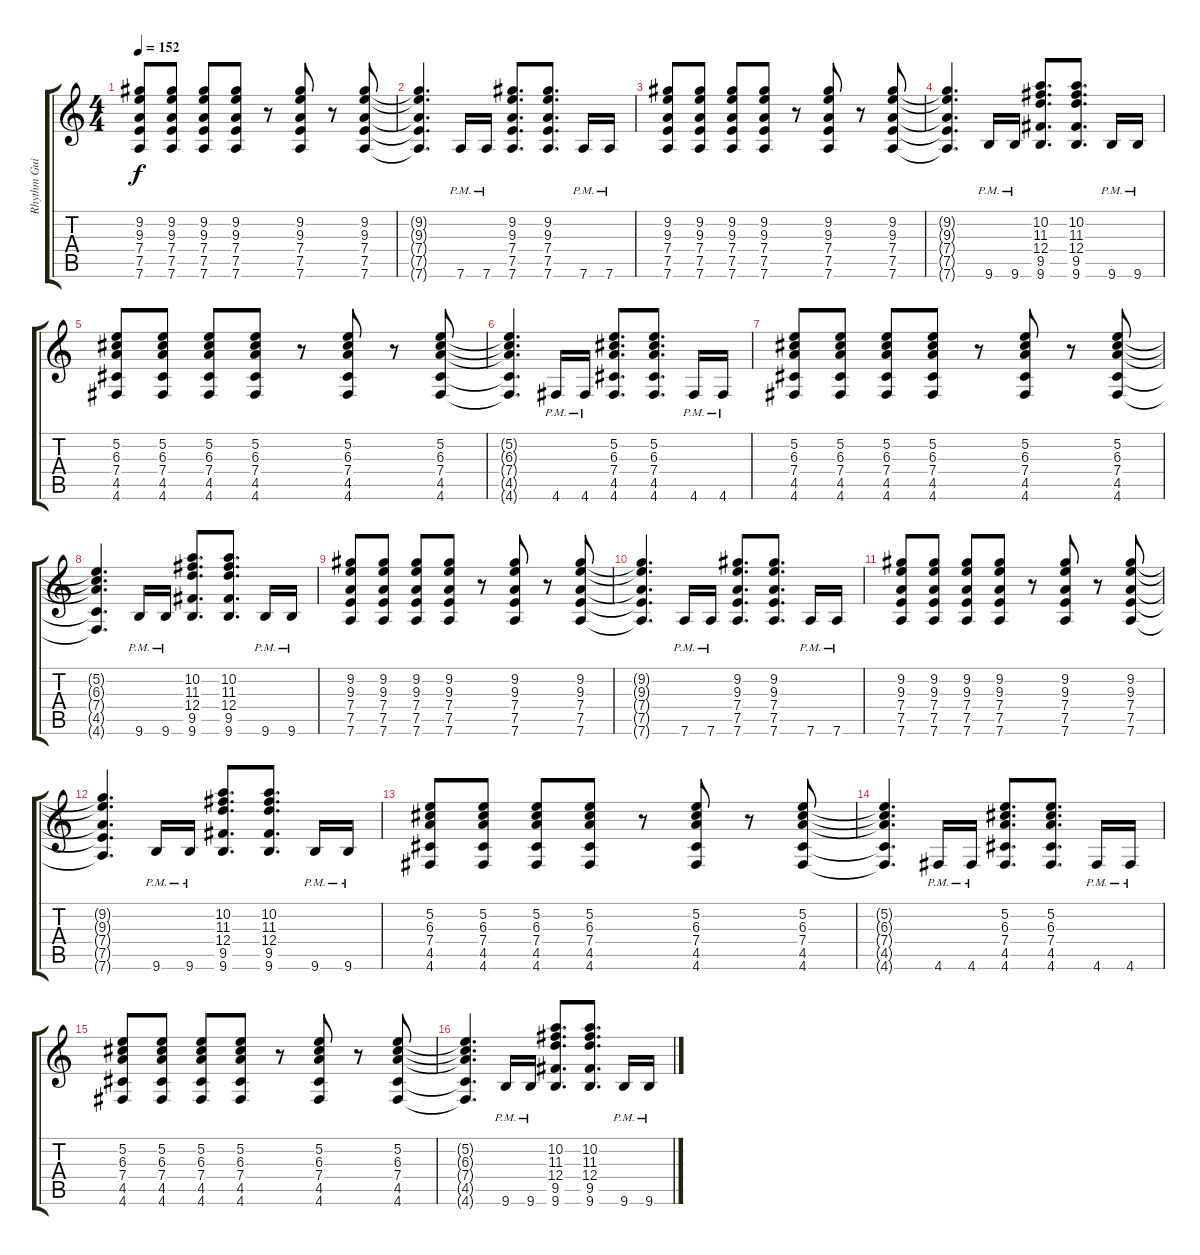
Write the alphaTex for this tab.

\track ("Rhythm Guitar 2" "Rhythm Gui") {instrument distortionguitar}
\staff {score tabs}
\tuning (E4 B3 G3 D3 A2 D2) {hide}
\ts (4 4)
\tempo 152
\clef g2
\ks c
(9.2 9.3 7.4 7.5 7.6).8{dy f} (9.2 9.3 7.4 7.5 7.6).8 (9.2 9.3 7.4 7.5 7.6).8 (9.2 9.3 7.4 7.5 7.6).8 r.8 (9.2 9.3 7.4 7.5 7.6).8 r.8 (9.2 9.3 7.4 7.5 7.6).8 |
(9.2{t} 9.3{t} 7.4{t} 7.5{t} 7.6{t}).4{d} 7.6{pm}.16 7.6{pm}.16 (9.2 9.3 7.4 7.5 7.6).8{d} (9.2 9.3 7.4 7.5 7.6).8{d} 7.6{pm}.16 7.6{pm}.16 |
(9.2 9.3 7.4 7.5 7.6).8 (9.2 9.3 7.4 7.5 7.6).8 (9.2 9.3 7.4 7.5 7.6).8 (9.2 9.3 7.4 7.5 7.6).8 r.8 (9.2 9.3 7.4 7.5 7.6).8 r.8 (9.2 9.3 7.4 7.5 7.6).8 |
(9.2{t} 9.3{t} 7.4{t} 7.5{t} 7.6{t}).4{d} 9.6{pm}.16 9.6{pm}.16 (10.2 11.3 12.4 9.5 9.6).8{d} (10.2 11.3 12.4 9.5 9.6).8{d} 9.6{pm}.16 9.6{pm}.16 |
(5.2 6.3 7.4 4.5 4.6).8 (5.2 6.3 7.4 4.5 4.6).8 (5.2 6.3 7.4 4.5 4.6).8 (5.2 6.3 7.4 4.5 4.6).8 r.8 (5.2 6.3 7.4 4.5 4.6).8 r.8 (5.2 6.3 7.4 4.5 4.6).8 |
(5.2{t} 6.3{t} 7.4{t} 4.5{t} 4.6{t}).4{d} 4.6{pm}.16 4.6{pm}.16 (5.2 6.3 7.4 4.5 4.6).8{d} (5.2 6.3 7.4 4.5 4.6).8{d} 4.6{pm}.16 4.6{pm}.16 |
(5.2 6.3 7.4 4.5 4.6).8 (5.2 6.3 7.4 4.5 4.6).8 (5.2 6.3 7.4 4.5 4.6).8 (5.2 6.3 7.4 4.5 4.6).8 r.8 (5.2 6.3 7.4 4.5 4.6).8 r.8 (5.2 6.3 7.4 4.5 4.6).8 |
(5.2{t} 6.3{t} 7.4{t} 4.5{t} 4.6{t}).4{d} 9.6{pm}.16 9.6{pm}.16 (10.2 11.3 12.4 9.5 9.6).8{d} (10.2 11.3 12.4 9.5 9.6).8{d} 9.6{pm}.16 9.6{pm}.16 |
(9.2 9.3 7.4 7.5 7.6).8 (9.2 9.3 7.4 7.5 7.6).8 (9.2 9.3 7.4 7.5 7.6).8 (9.2 9.3 7.4 7.5 7.6).8 r.8 (9.2 9.3 7.4 7.5 7.6).8 r.8 (9.2 9.3 7.4 7.5 7.6).8 |
(9.2{t} 9.3{t} 7.4{t} 7.5{t} 7.6{t}).4{d} 7.6{pm}.16 7.6{pm}.16 (9.2 9.3 7.4 7.5 7.6).8{d} (9.2 9.3 7.4 7.5 7.6).8{d} 7.6{pm}.16 7.6{pm}.16 |
(9.2 9.3 7.4 7.5 7.6).8 (9.2 9.3 7.4 7.5 7.6).8 (9.2 9.3 7.4 7.5 7.6).8 (9.2 9.3 7.4 7.5 7.6).8 r.8 (9.2 9.3 7.4 7.5 7.6).8 r.8 (9.2 9.3 7.4 7.5 7.6).8 |
(9.2{t} 9.3{t} 7.4{t} 7.5{t} 7.6{t}).4{d} 9.6{pm}.16 9.6{pm}.16 (10.2 11.3 12.4 9.5 9.6).8{d} (10.2 11.3 12.4 9.5 9.6).8{d} 9.6{pm}.16 9.6{pm}.16 |
(5.2 6.3 7.4 4.5 4.6).8 (5.2 6.3 7.4 4.5 4.6).8 (5.2 6.3 7.4 4.5 4.6).8 (5.2 6.3 7.4 4.5 4.6).8 r.8 (5.2 6.3 7.4 4.5 4.6).8 r.8 (5.2 6.3 7.4 4.5 4.6).8 |
(5.2{t} 6.3{t} 7.4{t} 4.5{t} 4.6{t}).4{d} 4.6{pm}.16 4.6{pm}.16 (5.2 6.3 7.4 4.5 4.6).8{d} (5.2 6.3 7.4 4.5 4.6).8{d} 4.6{pm}.16 4.6{pm}.16 |
(5.2 6.3 7.4 4.5 4.6).8 (5.2 6.3 7.4 4.5 4.6).8 (5.2 6.3 7.4 4.5 4.6).8 (5.2 6.3 7.4 4.5 4.6).8 r.8 (5.2 6.3 7.4 4.5 4.6).8 r.8 (5.2 6.3 7.4 4.5 4.6).8 |
(5.2{t} 6.3{t} 7.4{t} 4.5{t} 4.6{t}).4{d} 9.6{pm}.16 9.6{pm}.16 (10.2 11.3 12.4 9.5 9.6).8{d} (10.2 11.3 12.4 9.5 9.6).8{d} 9.6{pm}.16 9.6{pm}.16
